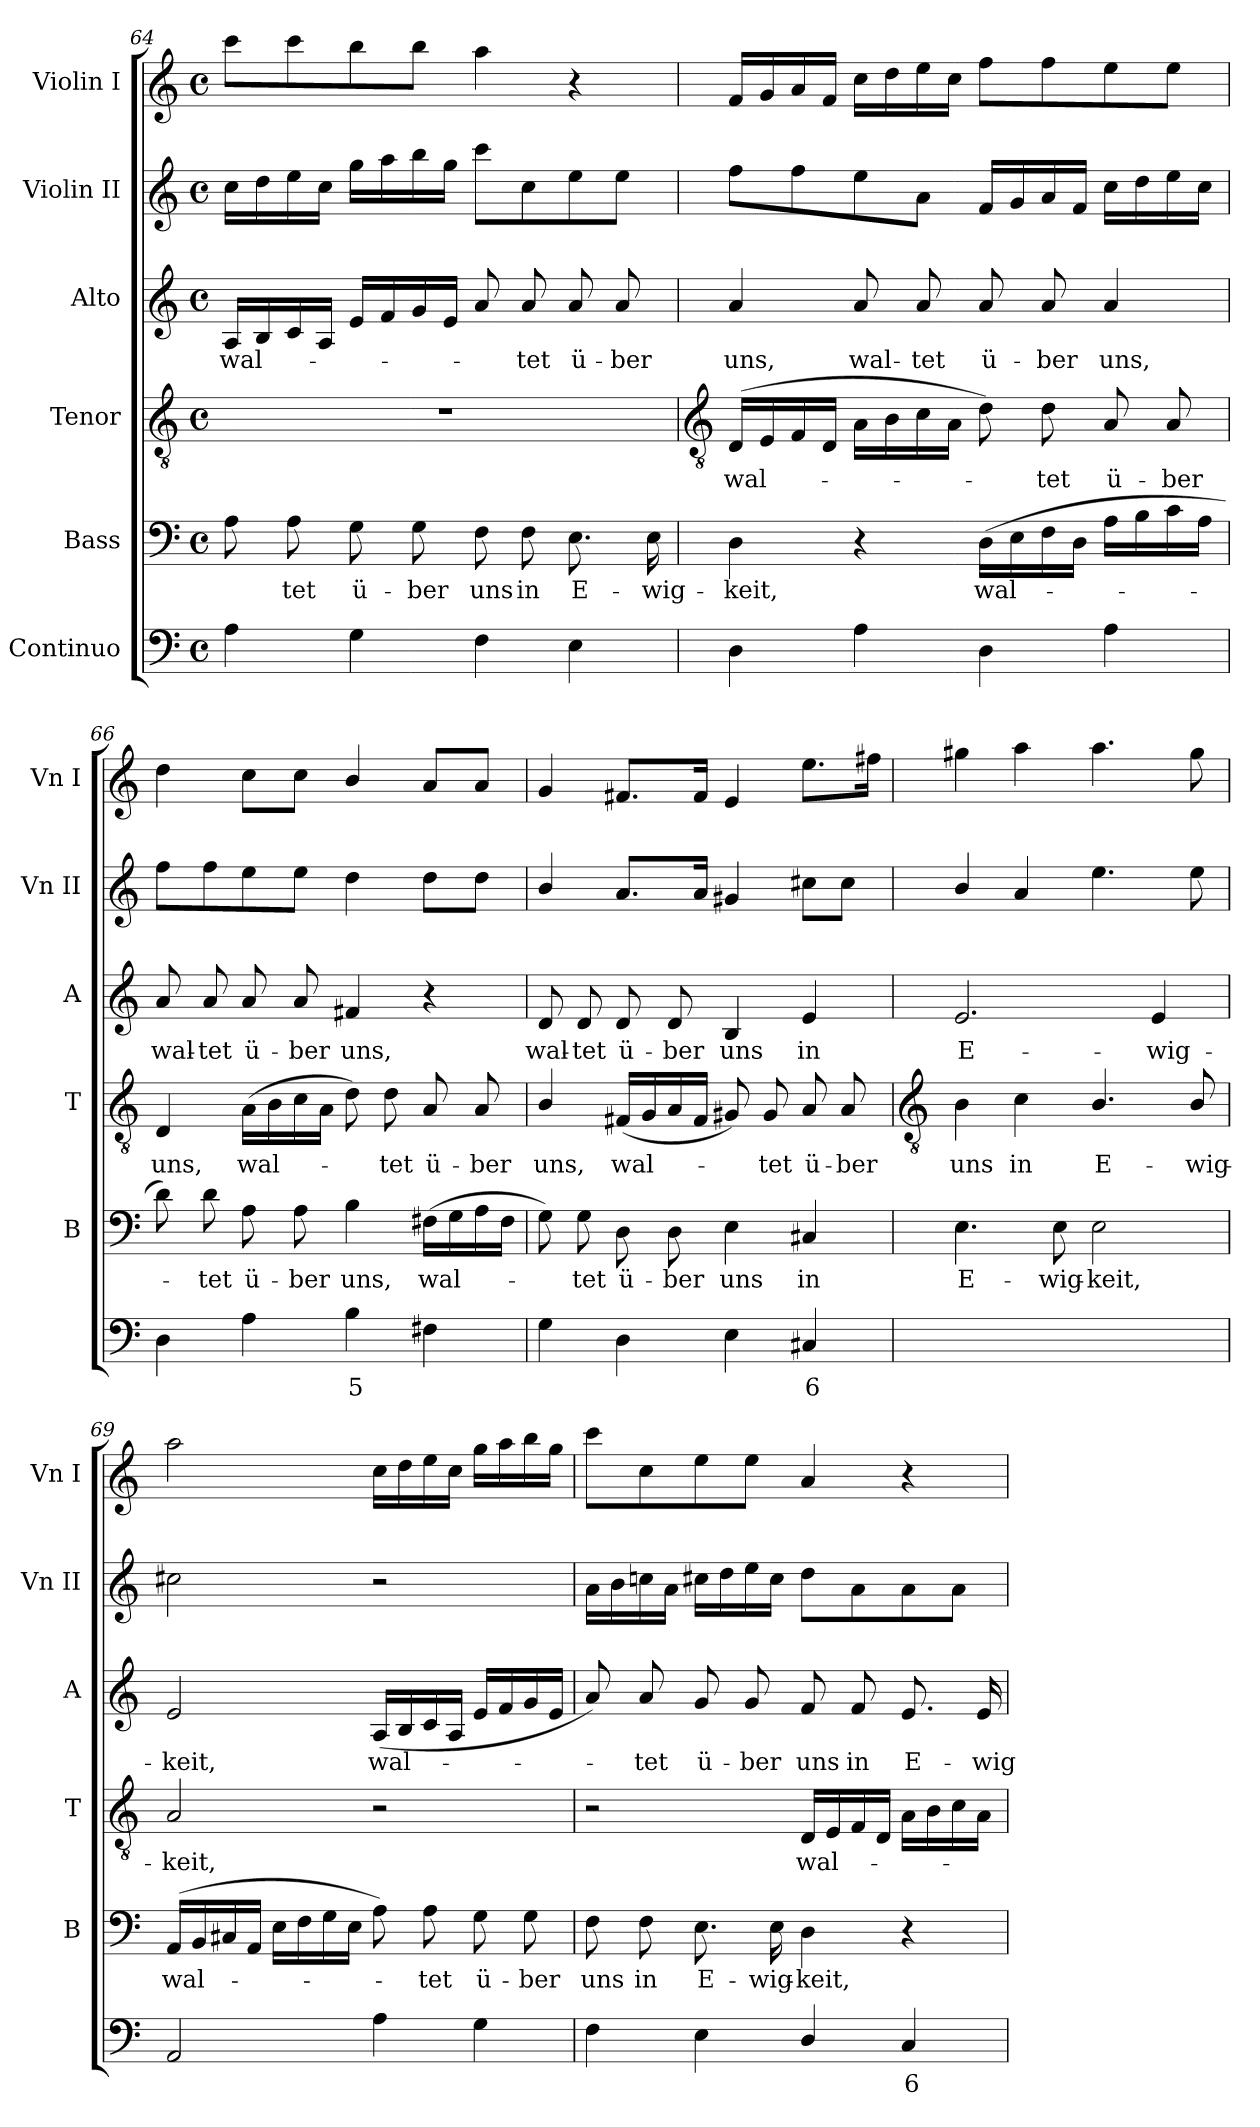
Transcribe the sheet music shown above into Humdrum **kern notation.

**kern	**text	**text	**kern	**text	**kern	**text	**kern	**text	**kern	**kern
*part6	*part6	*part6	*part5	*part5	*part4	*part4	*part3	*part3	*part2	*part1
*staff6	*staff6	*staff6	*staff5	*staff5	*staff4	*staff4	*staff3	*staff3	*staff2	*staff1
*I"Continuo	*	*	*I"Bass	*	*I"Tenor	*	*I"Alto	*	*I"Violin II	*I"Violin I
*	*	*	*I'B	*	*I'T	*	*I'A	*	*I'Vn II	*I'Vn I
*clefF4	*	*	*clefF4	*	*clefGv2	*	*clefG2	*	*clefG2	*clefG2
*k[]	*	*	*k[]	*	*k[]	*	*k[]	*	*k[]	*k[]
*C:	*	*	*C:	*	*C:	*	*C:	*	*C:	*C:
*M4/4	*	*	*M4/4	*	*M4/4	*	*M4/4	*	*M4/4	*M4/4
*met(c)	*	*	*met(c)	*	*met(c)	*	*met(c)	*	*met(c)	*met(c)
=64	=64	=64	=64	=64	=64	=64	=64	=64	=64	=64
!	!	!	!	!	!	!	!	!LO:LY:b	!	!
4A	.	.	8A	.	1r	.	16ALL	wal-	16ccLL	8cccL
.	.	.	.	.	.	.	16B	.	16dd	.
!	!	!	!	!LO:LY:b	!	!	!	!	!	!
.	.	.	8A	tet	.	.	16c	.	16ee	8ccc
.	.	.	.	.	.	.	16AJJ	.	16ccJJ	.
!	!	!	!	!LO:LY:b	!	!	!	!	!	!
4G	.	.	8G	ü-	.	.	16eLL	.	16ggLL	8bb
.	.	.	.	.	.	.	16f	.	16aa	.
!	!	!	!	!LO:LY:b	!	!	!	!	!	!
.	.	.	8G	-ber	.	.	16g	.	16bb	8bbJ
.	.	.	.	.	.	.	16eJJ	.	16ggJJ	.
!	!	!	!	!LO:LY:b	!	!	!	!	!	!
4F	.	.	8F	uns	.	.	8a	.	8cccL	4aa
!	!	!	!	!LO:LY:b	!	!	!	!LO:LY:b	!	!
.	.	.	8F	in	.	.	8a	tet	8cc	.
!	!	!	!	!LO:LY:b	!	!	!	!LO:LY:b	!	!
4E	.	.	8.E	E-	.	.	8a	ü-	8ee	4r
!	!	!	!	!	!	!	!	!LO:LY:b	!	!
.	.	.	.	.	.	.	8a	-ber	8eeJ	.
!	!	!	!	!LO:LY:b	!	!	!	!	!	!
.	.	.	16E	-wig-	.	.	.	.	.	.
!!LO:LB:g=z
=65	=65	=65	=65	=65	=65	=65	=65	=65	=65	=65
*	*	*	*	*	*clefGv2	*	*	*	*	*
!	!	!	!	!LO:LY:b	!	!LO:LY:b	!	!LO:LY:b	!	!
4D	.	.	4D	-keit,	(>16DLL	wal-	4a	uns,	8ffL	16fLL
.	.	.	.	.	16E	.	.	.	.	16g
.	.	.	.	.	16F	.	.	.	8ff	16a
.	.	.	.	.	16DJJ	.	.	.	.	16fJJ
!	!	!	!	!	!	!	!	!LO:LY:b	!	!
4A	.	.	4r	.	16ALL	.	8a	wal-	8ee	16ccLL
.	.	.	.	.	16B	.	.	.	.	16dd
!	!	!	!	!	!	!	!	!LO:LY:b	!	!
.	.	.	.	.	16c	.	8a	-tet	8aJ	16ee
.	.	.	.	.	16AJJ	.	.	.	.	16ccJJ
!	!	!	!	!LO:LY:b	!	!	!	!LO:LY:b	!	!
4D	.	.	(>16DLL	wal-	8d)	.	8a	ü-	16fLL	8ffL
.	.	.	16E	.	.	.	.	.	16g	.
!	!	!	!	!	!	!LO:LY:b	!	!LO:LY:b	!	!
.	.	.	16F	.	8d	tet	8a	-ber	16a	8ff
.	.	.	16DJJ	.	.	.	.	.	16fJJ	.
!	!	!	!	!	!	!LO:LY:b	!	!LO:LY:b	!	!
4A	.	.	16ALL	.	8A	ü-	4a	uns,	16ccLL	8ee
.	.	.	16B	.	.	.	.	.	16dd	.
!	!	!	!	!	!	!LO:LY:b	!	!	!	!
.	.	.	16c	.	8A	-ber	.	.	16ee	8eeJ
.	.	.	16AJJ	.	.	.	.	.	16ccJJ	.
=66	=66	=66	=66	=66	=66	=66	=66	=66	=66	=66
!	!	!	!	!	!	!LO:LY:b	!	!LO:LY:b	!	!
4D	.	.	8d)	.	4D	uns,	8a	wal-	8ffL	4dd
!	!	!	!	!LO:LY:b	!	!	!	!LO:LY:b	!	!
.	.	.	8d	tet	.	.	8a	-tet	8ff	.
!	!	!	!	!LO:LY:b	!	!LO:LY:b	!	!LO:LY:b	!	!
4A	.	.	8A	ü-	(>16ALL	wal-	8a	ü-	8ee	8ccL
.	.	.	.	.	16B	.	.	.	.	.
!	!	!	!	!LO:LY:b	!	!	!	!LO:LY:b	!	!
.	.	.	8A	-ber	16c	.	8a	-ber	8eeJ	8ccJ
.	.	.	.	.	16AJJ	.	.	.	.	.
!	!LO:LY:b	!	!	!LO:LY:b	!	!	!	!LO:LY:b	!	!
4B	5	.	4B	uns,	8d)	.	4f#X	uns,	4dd	4b/
!	!	!	!	!	!	!LO:LY:b	!	!	!	!
.	.	.	.	.	8d	tet	.	.	.	.
!	!	!	!	!LO:LY:b	!	!LO:LY:b	!	!	!	!
4F#X	.	.	(>16F#XLL	wal-	8A	ü-	4r	.	8ddL	8aL
.	.	.	16G	.	.	.	.	.	.	.
!	!	!	!	!	!	!LO:LY:b	!	!	!	!
.	.	.	16A	.	8A	-ber	.	.	8ddJ	8aJ
.	.	.	16F#JJ	.	.	.	.	.	.	.
=67	=67	=67	=67	=67	=67	=67	=67	=67	=67	=67
!	!	!	!	!	!	!LO:LY:b	!	!LO:LY:b	!	!
4G	.	.	8G)	.	4B/	uns,	8d	wal-	4b/	4g
!	!	!	!	!LO:LY:b	!	!	!	!LO:LY:b	!	!
.	.	.	8G	tet	.	.	8d	-tet	.	.
!	!	!	!	!LO:LY:b	!	!LO:LY:b	!	!LO:LY:b	!	!
4D	.	.	8D	ü-	(<16F#XLL	wal-	8d	ü-	8.aL	8.f#XL
.	.	.	.	.	16G	.	.	.	.	.
!	!	!	!	!LO:LY:b	!	!	!	!LO:LY:b	!	!
.	.	.	8D	-ber	16A	.	8d	-ber	.	.
.	.	.	.	.	16F#JJ	.	.	.	16aJ	16f#J
!	!	!	!	!LO:LY:b	!	!	!	!LO:LY:b	!	!
4E	.	.	4E	uns	8G#X)	.	4B	uns	4g#X	4e
!	!	!	!	!	!	!LO:LY:b	!	!	!	!
.	.	.	.	.	8G#	tet	.	.	.	.
!	!LO:LY:b	!	!	!LO:LY:b	!	!LO:LY:b	!	!LO:LY:b	!	!
4C#X	6	.	4C#X	in	8A	ü-	4e	in	8cc#XL	8.eeL
!	!	!	!	!	!	!LO:LY:b	!	!	!	!
.	.	.	.	.	8A	-ber	.	.	8cc#J	.
.	.	.	.	.	.	.	.	.	.	16ff#XJ
!!LO:LB:g=z
=68	=68	=68	=68	=68	=68	=68	=68	=68	=68	=68
*	*	*	*	*	*clefGv2	*	*	*	*	*
!	!	!	!	!LO:LY:b	!	!LO:LY:b	!	!LO:LY:b	!	!
[4Eyy	.	.	4.E	E-	4B	uns	2.e	E-	4b/	4gg#X
!	!LO:LY:b	!LO:LY:b	!	!	!	!LO:LY:b	!	!	!	!
4Eyy_	6	4	.	.	4c	in	.	.	4a	4aa
!	!	!	!	!LO:LY:b	!	!	!	!	!	!
.	.	.	8E	-wig-	.	.	.	.	.	.
!	!	!LO:LY:b	!	!LO:LY:b	!	!LO:LY:b	!	!	!	!
4Eyy_	.	4	2E	-keit,	4.B/	E-	.	.	4.ee	4.aa
!	!	!	!	!	!	!	!	!LO:LY:b	!	!
4Eyy]	.	.	.	.	.	.	4e	-wig-	.	.
!	!	!	!	!	!	!LO:LY:b	!	!	!	!
.	.	.	.	.	8B/	-wig-	.	.	8ee	8gg#
=69	=69	=69	=69	=69	=69	=69	=69	=69	=69	=69
!	!	!	!	!LO:LY:b	!	!LO:LY:b	!	!LO:LY:b	!	!
2AA	.	.	(>16AALL	wal-	2A	-keit,	2e	-keit,	2cc#X	2aa
.	.	.	16BB	.	.	.	.	.	.	.
.	.	.	16C#X	.	.	.	.	.	.	.
.	.	.	16AAJJ	.	.	.	.	.	.	.
.	.	.	16ELL	.	.	.	.	.	.	.
.	.	.	16F	.	.	.	.	.	.	.
.	.	.	16G	.	.	.	.	.	.	.
.	.	.	16EJJ	.	.	.	.	.	.	.
!	!	!	!	!	!	!	!	!LO:LY:b	!	!
4A	.	.	8A)	.	2r	.	(<16ALL	wal-	2r	16ccLL
.	.	.	.	.	.	.	16B	.	.	16dd
!	!	!	!	!LO:LY:b	!	!	!	!	!	!
.	.	.	8A	tet	.	.	16c	.	.	16ee
.	.	.	.	.	.	.	16AJJ	.	.	16ccJJ
!	!	!	!	!LO:LY:b	!	!	!	!	!	!
4G	.	.	8G	ü-	.	.	16eLL	.	.	16ggLL
.	.	.	.	.	.	.	16f	.	.	16aa
!	!	!	!	!LO:LY:b	!	!	!	!	!	!
.	.	.	8G	-ber	.	.	16g	.	.	16bb
.	.	.	.	.	.	.	16eJJ	.	.	16ggJJ
=70	=70	=70	=70	=70	=70	=70	=70	=70	=70	=70
!	!	!	!	!LO:LY:b	!	!	!	!	!	!
4F	.	.	8F	uns	2r	.	8a)	.	16aLL	8cccL
.	.	.	.	.	.	.	.	.	16b	.
!	!	!	!	!LO:LY:b	!	!	!	!LO:LY:b	!	!
.	.	.	8F	in	.	.	8a	tet	16ccn	8cc
.	.	.	.	.	.	.	.	.	16aJJ	.
!	!	!	!	!LO:LY:b	!	!	!	!LO:LY:b	!	!
4E	.	.	8.E	E-	.	.	8g	ü-	16cc#XLL	8ee
.	.	.	.	.	.	.	.	.	16dd	.
!	!	!	!	!	!	!	!	!LO:LY:b	!	!
.	.	.	.	.	.	.	8g	-ber	16ee	8eeJ
!	!	!	!	!LO:LY:b	!	!	!	!	!	!
.	.	.	16E	-wig-	.	.	.	.	16cc#JJ	.
!	!	!	!	!LO:LY:b	!	!LO:LY:b	!	!LO:LY:b	!	!
4D/	.	.	4D	-keit,	16DLL	wal-	8f	uns	8ddL	4a
.	.	.	.	.	16E	.	.	.	.	.
!	!	!	!	!	!	!	!	!LO:LY:b	!	!
.	.	.	.	.	16F	.	8f	in	8a	.
.	.	.	.	.	16DJJ	.	.	.	.	.
!	!LO:LY:b	!	!	!	!	!	!	!LO:LY:b	!	!
4C	6	.	4r	.	16ALL	.	8.e	E-	8a	4r
.	.	.	.	.	16B	.	.	.	.	.
.	.	.	.	.	16c	.	.	.	8aJ	.
!	!	!	!	!	!	!	!	!LO:LY:b	!	!
.	.	.	.	.	16AJJ	.	16e	-wig-	.	.
=	=	=	=	=	=	=	=	=	=	=
*-	*-	*-	*-	*-	*-	*-	*-	*-	*-	*-
